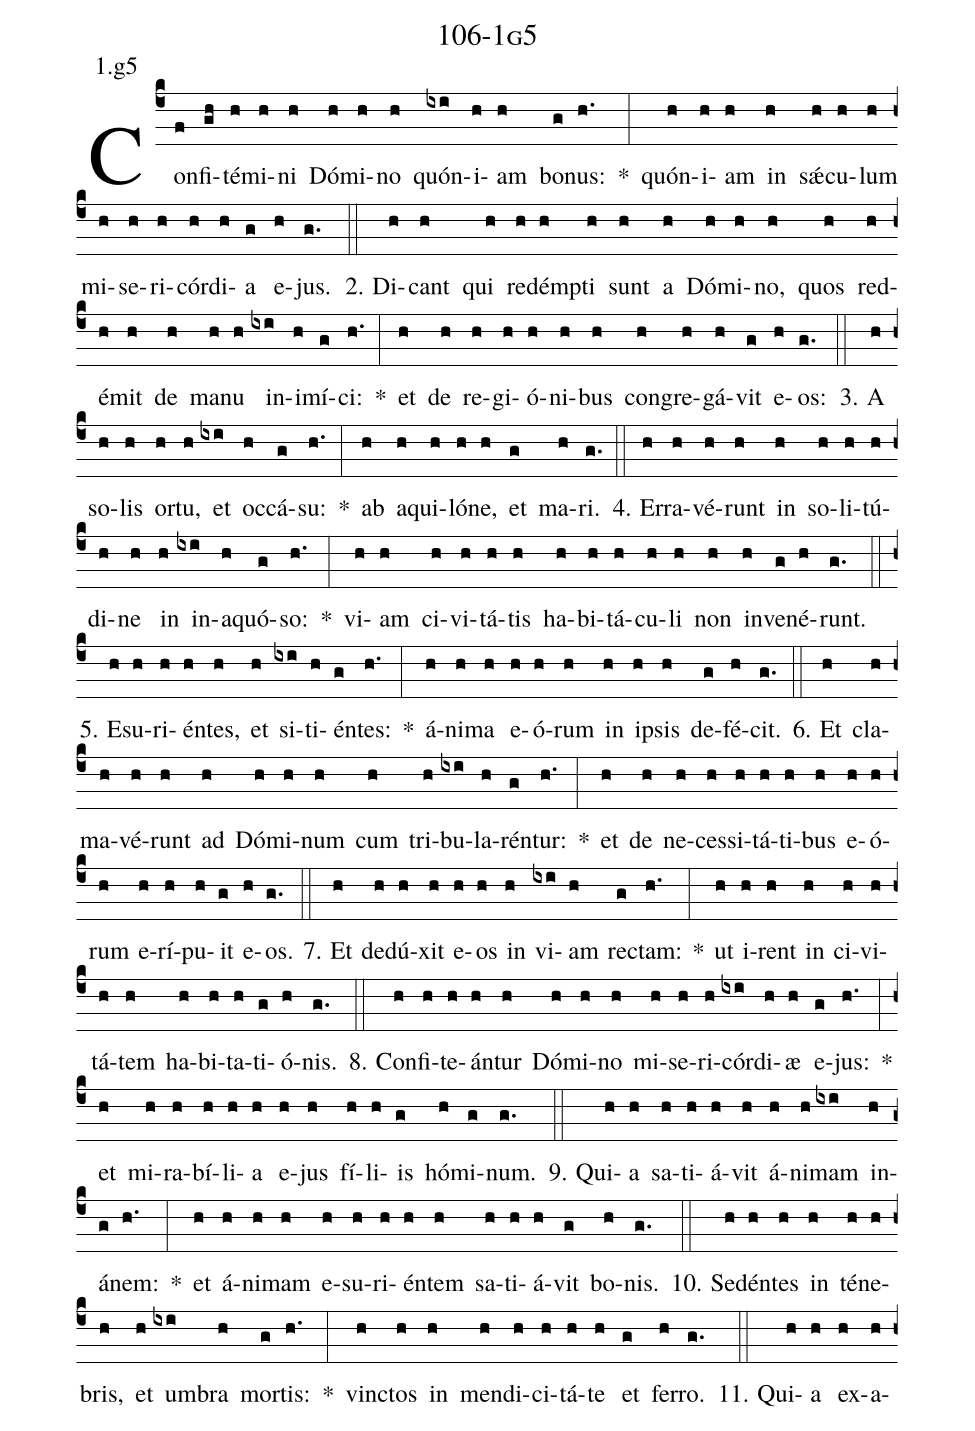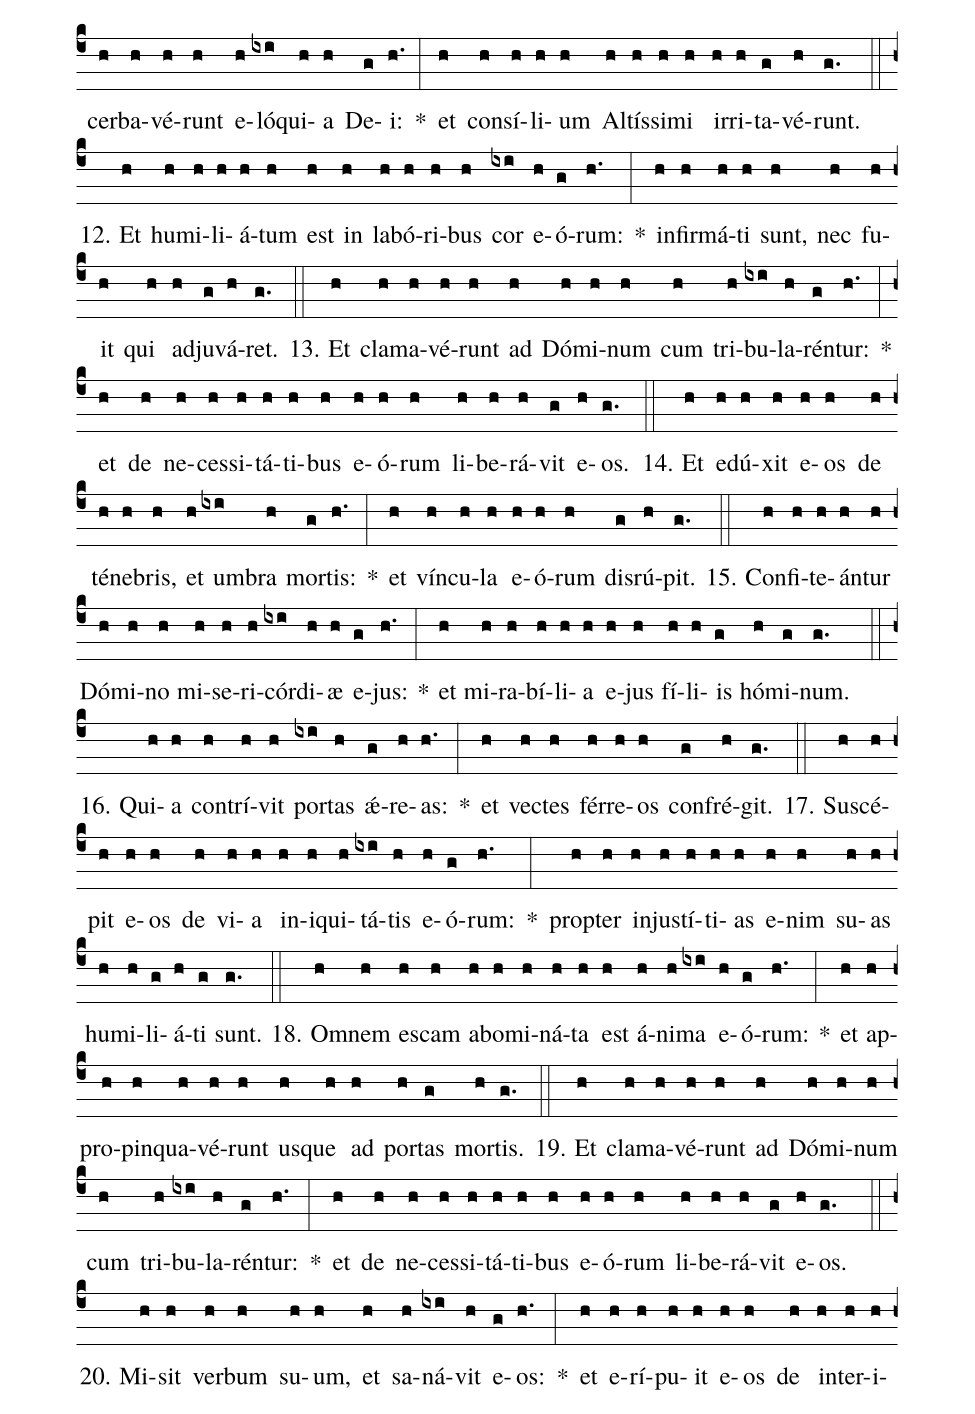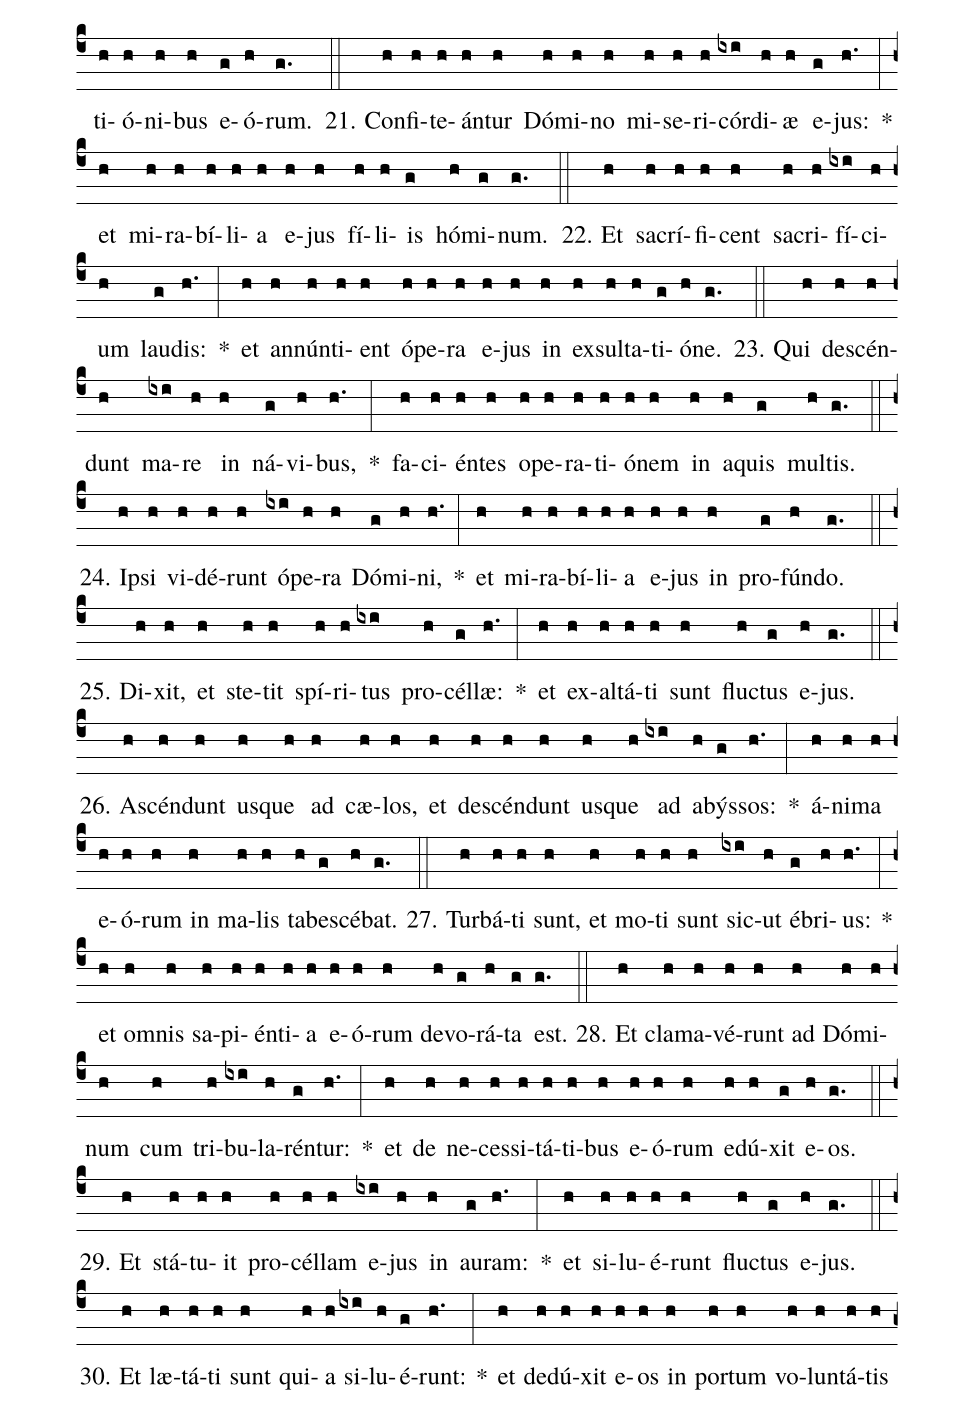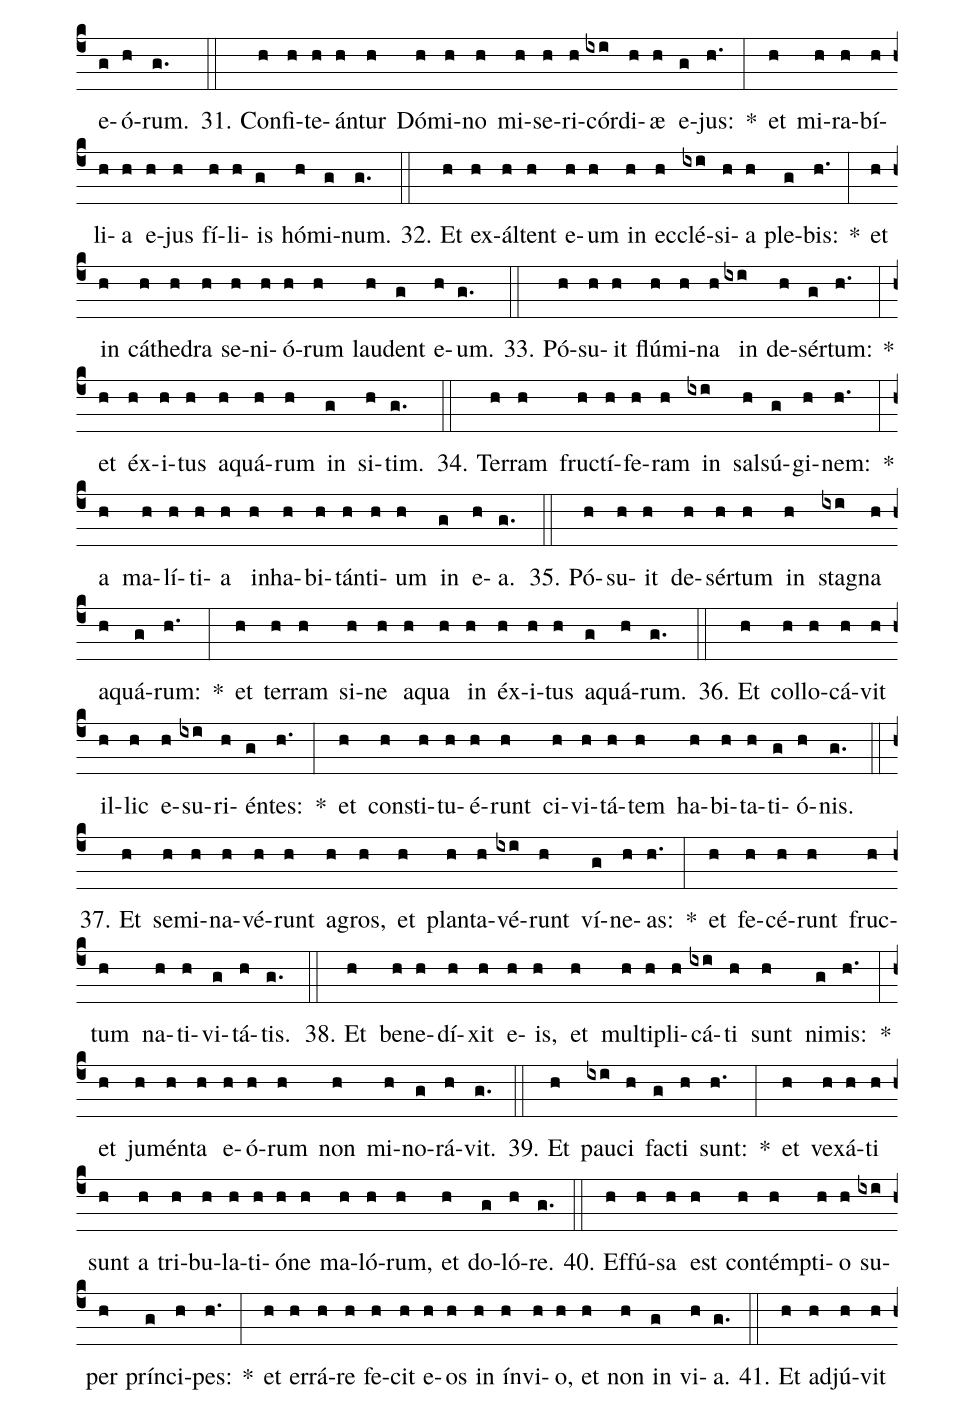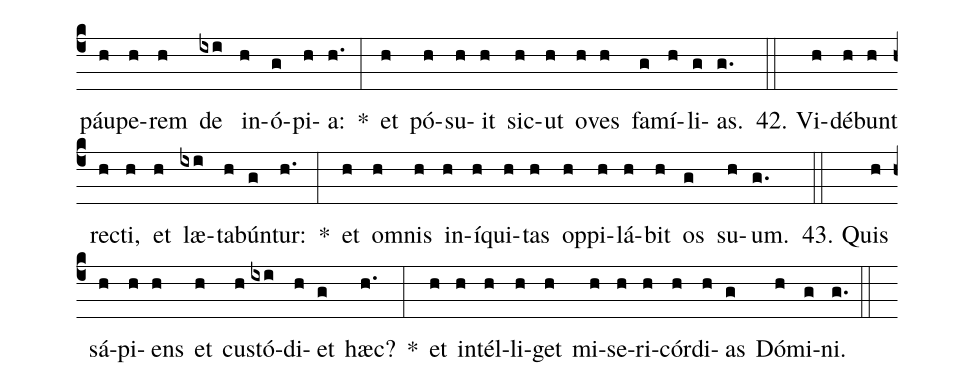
name: 106-1g5;
annotation: 1.g5;
%%
(c4)Con(f)fi(gh)té(h)mi(h)ni(h) Dó(h)mi(h)no(h) quón(ixi)i(h)am(h) bo(g)nus:(h.) *(:) quón(h)i(h)am(h) in(h) sǽ(h)cu(h)lum(h) mi(h)se(h)ri(h)cór(h)di(h)a(g) e(h)jus.(g.) (::)
2. Di(h)cant(h) qui(h) red(h)émp(h)ti(h) sunt(h) a(h) Dó(h)mi(h)no,(h) quos(h) red(h)é(h)mit(h) de(h) ma(h)nu(h) in(ixi)i(h)mí(g)ci:(h.) *(:) et(h) de(h) re(h)gi(h)ó(h)ni(h)bus(h) con(h)gre(h)gá(h)vit(g) e(h)os:(g.) (::)
3. A(h) so(h)lis(h) or(h)tu,(h) et(ixi) oc(h)cá(g)su:(h.) *(:) ab(h) a(h)qui(h)ló(h)ne,(h) et(g) ma(h)ri.(g.) (::)
4. Er(h)ra(h)vé(h)runt(h) in(h) so(h)li(h)tú(h)di(h)ne(h) in(h) in(ixi)a(h)quó(g)so:(h.) *(:) vi(h)am(h) ci(h)vi(h)tá(h)tis(h) ha(h)bi(h)tá(h)cu(h)li(h) non(h) in(h)ve(g)né(h)runt.(g.) (::)
5. E(h)su(h)ri(h)én(h)tes,(h) et(h) si(ixi)ti(h)én(g)tes:(h.) *(:) á(h)ni(h)ma(h) e(h)ó(h)rum(h) in(h) ip(h)sis(h) de(g)fé(h)cit.(g.) (::)
6. Et(h) cla(h)ma(h)vé(h)runt(h) ad(h) Dó(h)mi(h)num(h) cum(h) tri(h)bu(ixi)la(h)rén(g)tur:(h.) *(:) et(h) de(h) ne(h)ces(h)si(h)tá(h)ti(h)bus(h) e(h)ó(h)rum(h) e(h)rí(h)pu(h)it(g) e(h)os.(g.) (::)
7. Et(h) de(h)dú(h)xit(h) e(h)os(h) in(h) vi(ixi)am(h) rec(g)tam:(h.) *(:) ut(h) i(h)rent(h) in(h) ci(h)vi(h)tá(h)tem(h) ha(h)bi(h)ta(h)ti(g)ó(h)nis.(g.) (::)
8. Con(h)fi(h)te(h)án(h)tur(h) Dó(h)mi(h)no(h) mi(h)se(h)ri(h)cór(ixi)di(h)æ(h) e(g)jus:(h.) *(:) et(h) mi(h)ra(h)bí(h)li(h)a(h) e(h)jus(h) fí(h)li(h)is(g) hó(h)mi(g)num.(g.) (::)
9. Qui(h)a(h) sa(h)ti(h)á(h)vit(h) á(h)ni(h)mam(ixi) in(h)á(g)nem:(h.) *(:) et(h) á(h)ni(h)mam(h) e(h)su(h)ri(h)én(h)tem(h) sa(h)ti(h)á(h)vit(g) bo(h)nis.(g.) (::)
10. Se(h)dén(h)tes(h) in(h) té(h)ne(h)bris,(h) et(h) um(ixi)bra(h) mor(g)tis:(h.) *(:) vinc(h)tos(h) in(h) men(h)di(h)ci(h)tá(h)te(h) et(g) fer(h)ro.(g.) (::)
11. Qui(h)a(h) ex(h)a(h)cer(h)ba(h)vé(h)runt(h) e(h)ló(ixi)qui(h)a(h) De(g)i:(h.) *(:) et(h) con(h)sí(h)li(h)um(h) Al(h)tís(h)si(h)mi(h) ir(h)ri(h)ta(g)vé(h)runt.(g.) (::)
12. Et(h) hu(h)mi(h)li(h)á(h)tum(h) est(h) in(h) la(h)bó(h)ri(h)bus(h) cor(ixi) e(h)ó(g)rum:(h.) *(:) in(h)fir(h)má(h)ti(h) sunt,(h) nec(h) fu(h)it(h) qui(h) ad(h)ju(g)vá(h)ret.(g.) (::)
13. Et(h) cla(h)ma(h)vé(h)runt(h) ad(h) Dó(h)mi(h)num(h) cum(h) tri(h)bu(ixi)la(h)rén(g)tur:(h.) *(:) et(h) de(h) ne(h)ces(h)si(h)tá(h)ti(h)bus(h) e(h)ó(h)rum(h) li(h)be(h)rá(h)vit(g) e(h)os.(g.) (::)
14. Et(h) e(h)dú(h)xit(h) e(h)os(h) de(h) té(h)ne(h)bris,(h) et(h) um(ixi)bra(h) mor(g)tis:(h.) *(:) et(h) vín(h)cu(h)la(h) e(h)ó(h)rum(h) dis(g)rú(h)pit.(g.) (::)
15. Con(h)fi(h)te(h)án(h)tur(h) Dó(h)mi(h)no(h) mi(h)se(h)ri(h)cór(ixi)di(h)æ(h) e(g)jus:(h.) *(:) et(h) mi(h)ra(h)bí(h)li(h)a(h) e(h)jus(h) fí(h)li(h)is(g) hó(h)mi(g)num.(g.) (::)
16. Qui(h)a(h) con(h)trí(h)vit(h) por(ixi)tas(h) ǽ(g)re(h)as:(h.) *(:) et(h) vec(h)tes(h) fér(h)re(h)os(h) con(g)fré(h)git.(g.) (::)
17. Su(h)scé(h)pit(h) e(h)os(h) de(h) vi(h)a(h) in(h)i(h)qui(h)tá(ixi)tis(h) e(h)ó(g)rum:(h.) *(:) prop(h)ter(h) in(h)jus(h)tí(h)ti(h)as(h) e(h)nim(h) su(h)as(h) hu(h)mi(h)li(g)á(h)ti(g) sunt.(g.) (::)
18. Om(h)nem(h) es(h)cam(h) ab(h)o(h)mi(h)ná(h)ta(h) est(h) á(h)ni(h)ma(ixi) e(h)ó(g)rum:(h.) *(:) et(h) ap(h)pro(h)pin(h)qua(h)vé(h)runt(h) us(h)que(h) ad(h) por(h)tas(g) mor(h)tis.(g.) (::)
19. Et(h) cla(h)ma(h)vé(h)runt(h) ad(h) Dó(h)mi(h)num(h) cum(h) tri(h)bu(ixi)la(h)rén(g)tur:(h.) *(:) et(h) de(h) ne(h)ces(h)si(h)tá(h)ti(h)bus(h) e(h)ó(h)rum(h) li(h)be(h)rá(h)vit(g) e(h)os.(g.) (::)
20. Mi(h)sit(h) ver(h)bum(h) su(h)um,(h) et(h) sa(h)ná(ixi)vit(h) e(g)os:(h.) *(:) et(h) e(h)rí(h)pu(h)it(h) e(h)os(h) de(h) in(h)ter(h)i(h)ti(h)ó(h)ni(h)bus(h) e(g)ó(h)rum.(g.) (::)
21. Con(h)fi(h)te(h)án(h)tur(h) Dó(h)mi(h)no(h) mi(h)se(h)ri(h)cór(ixi)di(h)æ(h) e(g)jus:(h.) *(:) et(h) mi(h)ra(h)bí(h)li(h)a(h) e(h)jus(h) fí(h)li(h)is(g) hó(h)mi(g)num.(g.) (::)
22. Et(h) sa(h)crí(h)fi(h)cent(h) sa(h)cri(h)fí(ixi)ci(h)um(h) lau(g)dis:(h.) *(:) et(h) an(h)nún(h)ti(h)ent(h) ó(h)pe(h)ra(h) e(h)jus(h) in(h) ex(h)sul(h)ta(h)ti(g)ó(h)ne.(g.) (::)
23. Qui(h) de(h)scén(h)dunt(h) ma(ixi)re(h) in(h) ná(g)vi(h)bus,(h.) *(:) fa(h)ci(h)én(h)tes(h) o(h)pe(h)ra(h)ti(h)ó(h)nem(h) in(h) a(h)quis(g) mul(h)tis.(g.) (::)
24. Ip(h)si(h) vi(h)dé(h)runt(h) ó(ixi)pe(h)ra(h) Dó(g)mi(h)ni,(h.) *(:) et(h) mi(h)ra(h)bí(h)li(h)a(h) e(h)jus(h) in(h) pro(g)fún(h)do.(g.) (::)
25. Di(h)xit,(h) et(h) ste(h)tit(h) spí(h)ri(h)tus(ixi) pro(h)cél(g)læ:(h.) *(:) et(h) ex(h)al(h)tá(h)ti(h) sunt(h) fluc(h)tus(g) e(h)jus.(g.) (::)
26. A(h)scén(h)dunt(h) us(h)que(h) ad(h) cæ(h)los,(h) et(h) de(h)scén(h)dunt(h) us(h)que(h) ad(ixi) a(h)býs(g)sos:(h.) *(:) á(h)ni(h)ma(h) e(h)ó(h)rum(h) in(h) ma(h)lis(h) ta(h)be(g)scé(h)bat.(g.) (::)
27. Tur(h)bá(h)ti(h) sunt,(h) et(h) mo(h)ti(h) sunt(h) sic(ixi)ut(h) é(g)bri(h)us:(h.) *(:) et(h) om(h)nis(h) sa(h)pi(h)én(h)ti(h)a(h) e(h)ó(h)rum(h) de(h)vo(g)rá(h)ta(g) est.(g.) (::)
28. Et(h) cla(h)ma(h)vé(h)runt(h) ad(h) Dó(h)mi(h)num(h) cum(h) tri(h)bu(ixi)la(h)rén(g)tur:(h.) *(:) et(h) de(h) ne(h)ces(h)si(h)tá(h)ti(h)bus(h) e(h)ó(h)rum(h) e(h)dú(h)xit(g) e(h)os.(g.) (::)
29. Et(h) stá(h)tu(h)it(h) pro(h)cél(h)lam(h) e(ixi)jus(h) in(h) au(g)ram:(h.) *(:) et(h) si(h)lu(h)é(h)runt(h) fluc(h)tus(g) e(h)jus.(g.) (::)
30. Et(h) læ(h)tá(h)ti(h) sunt(h) qui(h)a(h) si(ixi)lu(h)é(g)runt:(h.) *(:) et(h) de(h)dú(h)xit(h) e(h)os(h) in(h) por(h)tum(h) vo(h)lun(h)tá(h)tis(h) e(g)ó(h)rum.(g.) (::)
31. Con(h)fi(h)te(h)án(h)tur(h) Dó(h)mi(h)no(h) mi(h)se(h)ri(h)cór(ixi)di(h)æ(h) e(g)jus:(h.) *(:) et(h) mi(h)ra(h)bí(h)li(h)a(h) e(h)jus(h) fí(h)li(h)is(g) hó(h)mi(g)num.(g.) (::)
32. Et(h) ex(h)ál(h)tent(h) e(h)um(h) in(h) ec(h)clé(ixi)si(h)a(h) ple(g)bis:(h.) *(:) et(h) in(h) cá(h)the(h)dra(h) se(h)ni(h)ó(h)rum(h) lau(h)dent(g) e(h)um.(g.) (::)
33. Pó(h)su(h)it(h) flú(h)mi(h)na(h) in(ixi) de(h)sér(g)tum:(h.) *(:) et(h) éx(h)i(h)tus(h) a(h)quá(h)rum(h) in(g) si(h)tim.(g.) (::)
34. Ter(h)ram(h) fruc(h)tí(h)fe(h)ram(h) in(ixi) sal(h)sú(g)gi(h)nem:(h.) *(:) a(h) ma(h)lí(h)ti(h)a(h) in(h)ha(h)bi(h)tán(h)ti(h)um(h) in(g) e(h)a.(g.) (::)
35. Pó(h)su(h)it(h) de(h)sér(h)tum(h) in(h) sta(ixi)gna(h) a(h)quá(g)rum:(h.) *(:) et(h) ter(h)ram(h) si(h)ne(h) a(h)qua(h) in(h) éx(h)i(h)tus(h) a(g)quá(h)rum.(g.) (::)
36. Et(h) col(h)lo(h)cá(h)vit(h) il(h)lic(h) e(h)su(ixi)ri(h)én(g)tes:(h.) *(:) et(h) con(h)sti(h)tu(h)é(h)runt(h) ci(h)vi(h)tá(h)tem(h) ha(h)bi(h)ta(h)ti(g)ó(h)nis.(g.) (::)
37. Et(h) se(h)mi(h)na(h)vé(h)runt(h) a(h)gros,(h) et(h) plan(h)ta(h)vé(ixi)runt(h) ví(g)ne(h)as:(h.) *(:) et(h) fe(h)cé(h)runt(h) fruc(h)tum(h) na(h)ti(h)vi(g)tá(h)tis.(g.) (::)
38. Et(h) be(h)ne(h)dí(h)xit(h) e(h)is,(h) et(h) mul(h)ti(h)pli(h)cá(ixi)ti(h) sunt(h) ni(g)mis:(h.) *(:) et(h) ju(h)mén(h)ta(h) e(h)ó(h)rum(h) non(h) mi(h)no(g)rá(h)vit.(g.) (::)
39. Et(h) pau(ixi)ci(h) fac(g)ti(h) sunt:(h.) *(:) et(h) ve(h)xá(h)ti(h) sunt(h) a(h) tri(h)bu(h)la(h)ti(h)ó(h)ne(h) ma(h)ló(h)rum,(h) et(h) do(g)ló(h)re.(g.) (::)
40. Ef(h)fú(h)sa(h) est(h) con(h)témp(h)ti(h)o(h) su(ixi)per(h) prín(g)ci(h)pes:(h.) *(:) et(h) er(h)rá(h)re(h) fe(h)cit(h) e(h)os(h) in(h) ín(h)vi(h)o,(h) et(h) non(h) in(g) vi(h)a.(g.) (::)
41. Et(h) ad(h)jú(h)vit(h) páu(h)pe(h)rem(h) de(ixi) in(h)ó(g)pi(h)a:(h.) *(:) et(h) pó(h)su(h)it(h) sic(h)ut(h) o(h)ves(h) fa(g)mí(h)li(g)as.(g.) (::)
42. Vi(h)dé(h)bunt(h) rec(h)ti,(h) et(h) læ(ixi)ta(h)bún(g)tur:(h.) *(:) et(h) om(h)nis(h) in(h)í(h)qui(h)tas(h) op(h)pi(h)lá(h)bit(h) os(g) su(h)um.(g.) (::)
43. Quis(h) sá(h)pi(h)ens(h) et(h) cus(h)tó(ixi)di(h)et(g) hæc?(h.) *(:) et(h) in(h)tél(h)li(h)get(h) mi(h)se(h)ri(h)cór(h)di(h)as(g) Dó(h)mi(g)ni.(g.) (::)
